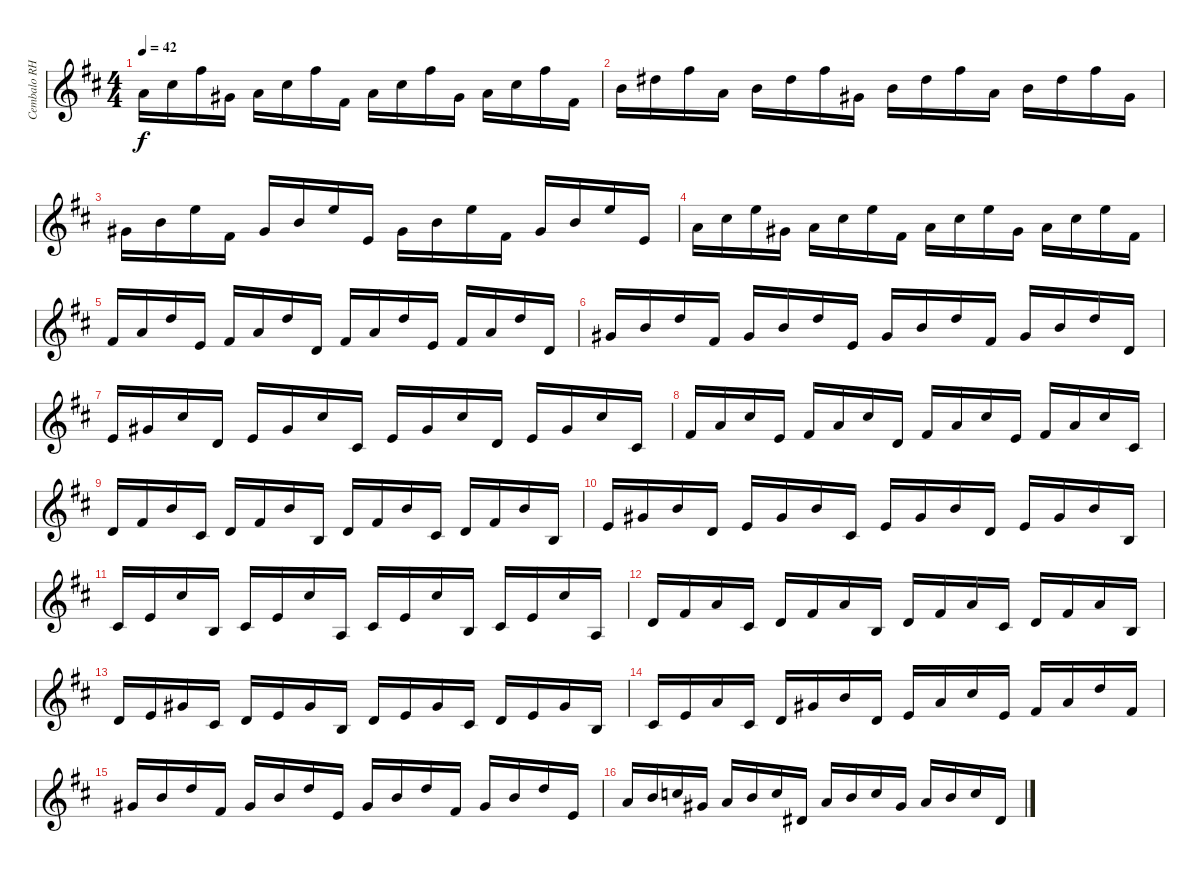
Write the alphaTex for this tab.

\track ("Cembalo RH" "Cembalo RH") {mute instrument acousticgrandpiano}
\staff {score}
\tuning (E4 B3 G3 D3 A2 E2) {hide}
\ts (4 4)
\tempo 42
\clef g2
\ks d
10.2.16{dy f} 9.1.16 14.1.16 13.3.16 14.3.16 14.2.16 14.1.16 11.3.16 10.2.16 9.1.16 14.1.16 13.3.16 14.3.16 14.2.16 14.1.16 11.3.16 |
12.2.16 11.1.16 14.1.16 14.3.16 12.2.16 11.1.16 14.1.16 13.3.16 12.2.16 11.1.16 14.1.16 14.3.16 12.2.16 11.1.16 14.1.16 13.3.16 |
13.3.16 12.2.16 12.1.16 11.3.16 9.2.16 7.1.16 12.1.16 0.1.16 9.2.16 7.1.16 12.1.16 11.3.16 9.2.16 7.1.16 12.1.16 0.1.16 |
10.2.16 9.1.16 12.1.16 9.2.16 10.2.16 9.1.16 12.1.16 11.3.16 10.2.16 9.1.16 12.1.16 9.2.16 10.2.16 9.1.16 12.1.16 11.3.16 |
11.3.16 10.2.16 10.1.16 9.3.16 7.2.16 5.1.16 10.1.16 7.3.16 7.2.16 5.1.16 10.1.16 0.1.16 7.2.16 5.1.16 10.1.16 7.3.16 |
9.2.16 7.1.16 10.1.16 7.2.16 9.2.16 7.1.16 10.1.16 9.3.16 9.2.16 7.1.16 10.1.16 7.2.16 9.2.16 7.1.16 10.1.16 7.3.16 |
0.1.16 4.1.16 9.1.16 7.3.16 0.1.16 4.1.16 9.1.16 6.3.16 0.1.16 4.1.16 9.1.16 7.3.16 0.1.16 4.1.16 9.1.16 6.3.16 |
7.2.16 5.1.16 9.1.16 0.1.16 7.2.16 5.1.16 9.1.16 7.3.16 7.2.16 5.1.16 9.1.16 0.1.16 7.2.16 5.1.16 9.1.16 6.3.16 |
7.3.16 7.2.16 7.1.16 6.3.16 7.3.16 7.2.16 7.1.16 0.2.16 7.3.16 7.2.16 7.1.16 6.3.16 7.3.16 7.2.16 7.1.16 0.2.16 |
0.1.16 4.1.16 7.1.16 7.3.16 0.1.16 4.1.16 7.1.16 6.3.16 5.2.16 4.1.16 7.1.16 7.3.16 0.1.16 4.1.16 7.1.16 0.2.16 |
6.3.16 0.1.16 9.1.16 0.2.16 6.3.16 0.1.16 9.1.16 7.4.16 6.3.16 5.2.16 9.1.16 0.2.16 6.3.16 0.1.16 9.1.16 7.4.16 |
7.3.16 7.2.16 5.1.16 6.3.16 7.3.16 7.2.16 5.1.16 4.3.16 3.2.16 2.1.16 5.1.16 2.2.16 3.2.16 2.1.16 5.1.16 0.2.16 |
3.2.16 0.1.16 4.1.16 2.2.16 3.2.16 0.1.16 4.1.16 0.2.16 3.2.16 0.1.16 4.1.16 2.2.16 3.2.16 0.1.16 4.1.16 0.2.16 |
2.2.16 0.1.16 5.1.16 6.3.16 7.3.16 4.1.16 7.1.16 7.3.16 0.1.16 5.1.16 9.1.16 0.1.16 7.2.16 5.1.16 10.1.16 7.2.16 |
9.2.16 7.1.16 10.1.16 7.2.16 9.2.16 7.1.16 10.1.16 9.3.16 9.2.16 7.1.16 10.1.16 7.2.16 9.2.16 7.1.16 10.1.16 9.3.16 |
10.2.16 7.1.16 8.1.16 9.2.16 10.2.16 7.1.16 8.1.16 8.3.16 5.1.16 7.1.16 8.1.16 9.2.16 10.2.16 7.1.16 8.1.16 8.3.16
